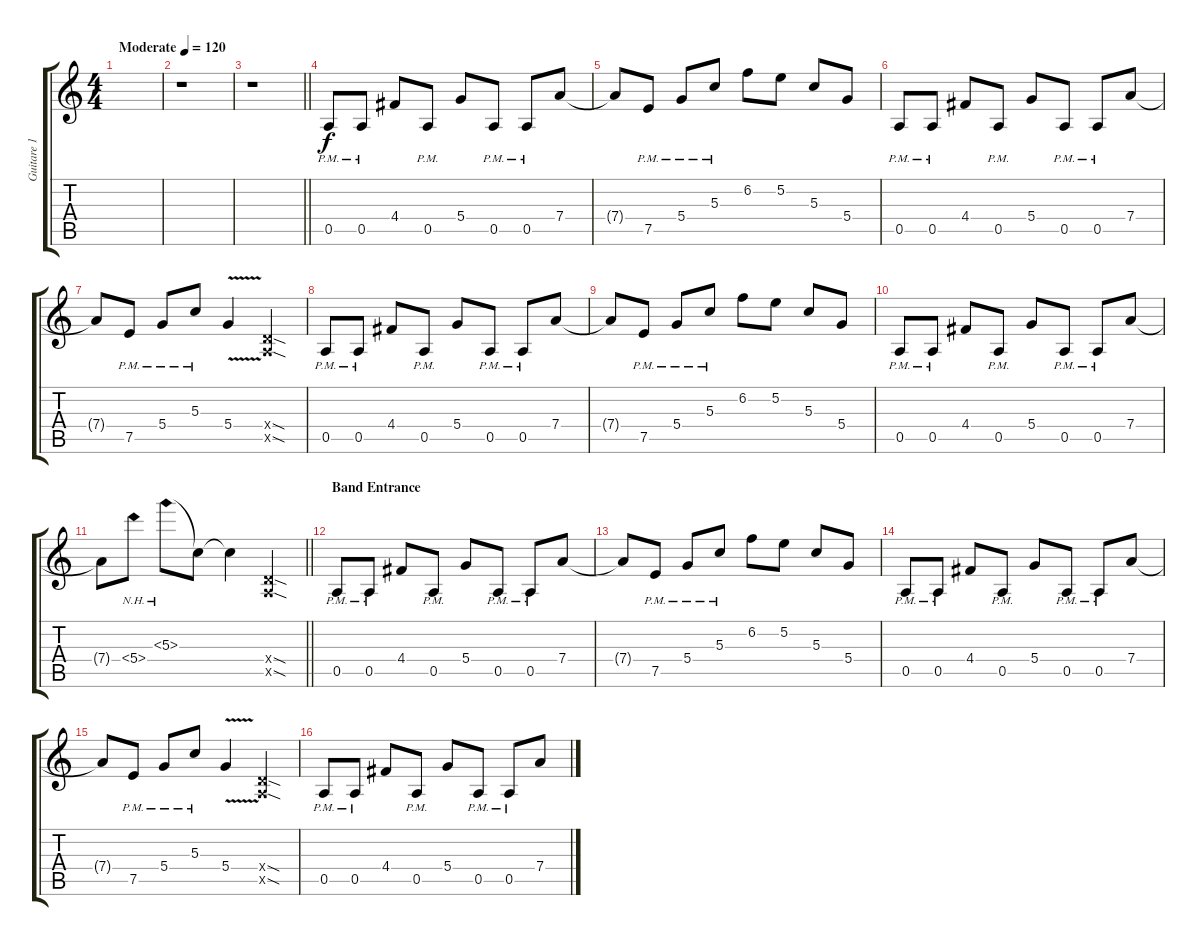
\track ("Guitare 1" "Guitare 1") {instrument distortionguitar}
\staff {score tabs}
\tuning (E4 B3 G3 D3 A2 E2) {hide}
\ts (4 4)
\tempo (120 "Moderate")
\tempo 192
\tempo (120 "Moderate")
\clef g2
\ks c
|
r.1 |
\barLineRight lightlight
r.1 |
0.5{pm}.8 0.5{pm}.8 4.4.8 0.5{pm}.8 5.4.8 0.5{pm}.8 0.5{pm}.8 7.4.8 |
7.4{t}.8 7.5{pm}.8 5.4{pm}.8 5.3{pm}.8 6.2.8 5.2.8 5.3.8 5.4.8 |
0.5{pm}.8 0.5{pm}.8 4.4.8 0.5{pm}.8 5.4.8 0.5{pm}.8 0.5{pm}.8 7.4.8 |
7.4{t}.8 7.5{pm}.8 5.4{pm}.8 5.3{pm}.8 5.4{v}.4 (0.4{sod x} 0.5{sod x}).4 |
0.5{pm}.8 0.5{pm}.8 4.4.8 0.5{pm}.8 5.4.8 0.5{pm}.8 0.5{pm}.8 7.4.8 |
7.4{t}.8 7.5{pm}.8 5.4{pm}.8 5.3{pm}.8 6.2.8 5.2.8 5.3.8 5.4.8 |
0.5{pm}.8 0.5{pm}.8 4.4.8 0.5{pm}.8 5.4.8 0.5{pm}.8 0.5{pm}.8 7.4.8 |
\barLineRight lightlight
7.4{t}.8 5.4{nh}.8 5.3{nh}.8 5.3{t}.8 5.3{t}.4 (0.4{sod x} 0.5{sod x}).4 |
\section ("" "Band Entrance")
0.5{pm}.8 0.5{pm}.8 4.4.8 0.5{pm}.8 5.4.8 0.5{pm}.8 0.5{pm}.8 7.4.8 |
7.4{t}.8 7.5{pm}.8 5.4{pm}.8 5.3{pm}.8 6.2.8 5.2.8 5.3.8 5.4.8 |
0.5{pm}.8 0.5{pm}.8 4.4.8 0.5{pm}.8 5.4.8 0.5{pm}.8 0.5{pm}.8 7.4.8 |
7.4{t}.8 7.5{pm}.8 5.4{pm}.8 5.3{pm}.8 5.4{v}.4 (0.4{sod x} 0.5{sod x}).4 |
0.5{pm}.8 0.5{pm}.8 4.4.8 0.5{pm}.8 5.4.8 0.5{pm}.8 0.5{pm}.8 7.4.8
